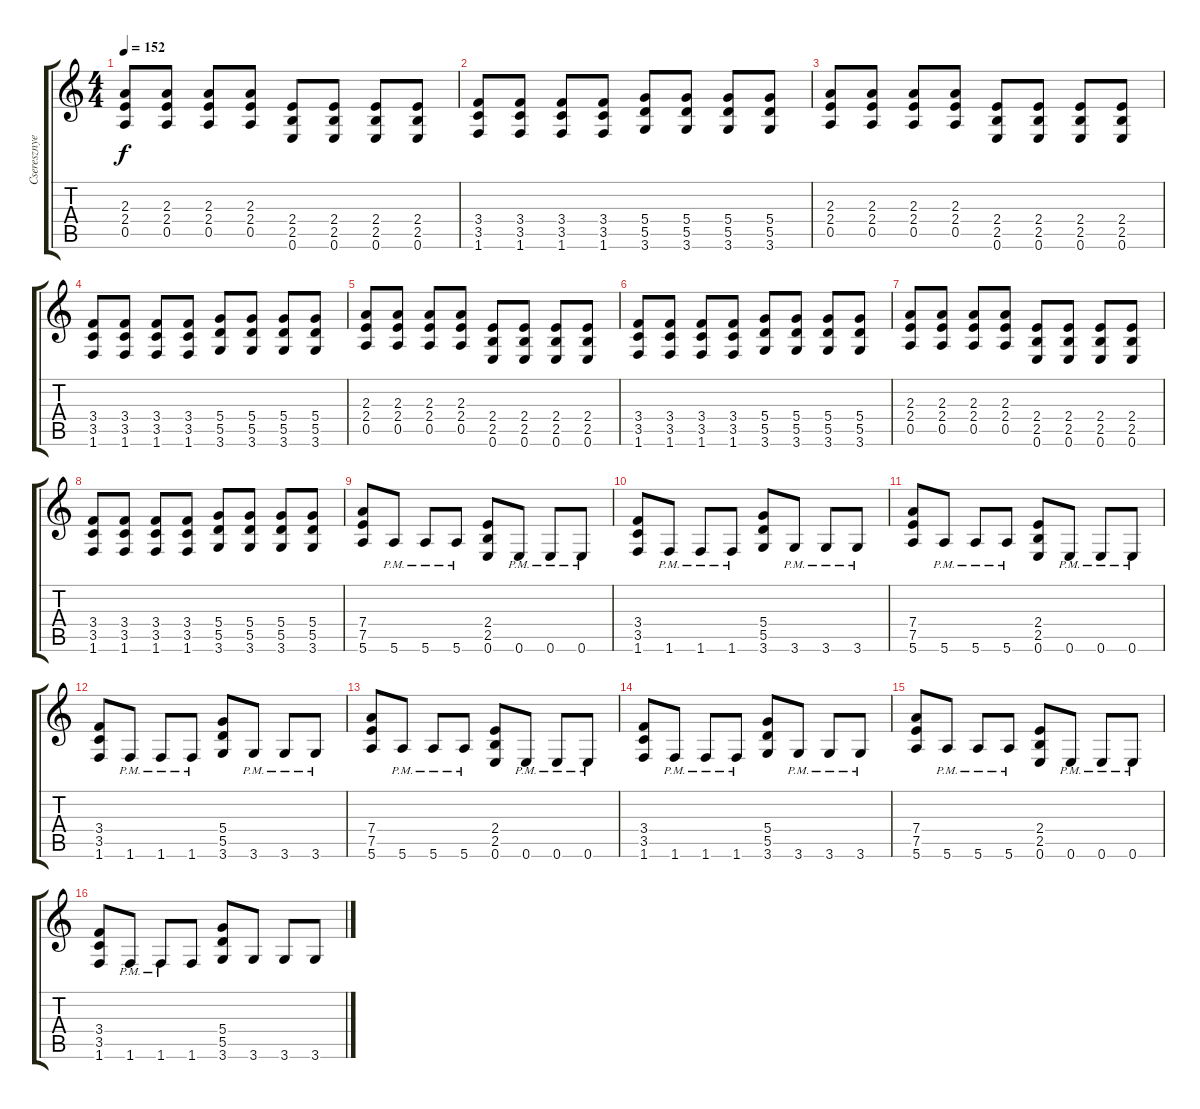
\track ("Cseresznye OverDrive " "Cseresznye") {instrument overdrivenguitar}
\staff {score tabs}
\tuning (E4 B3 G3 D3 A2 E2) {hide}
\ts (4 4)
\tempo 152
\clef g2
\ks c
(2.3 2.4 0.5).8{dy f} (2.3 2.4 0.5).8 (2.3 2.4 0.5).8 (2.3 2.4 0.5).8 (2.4 2.5 0.6).8 (2.4 2.5 0.6).8 (2.4 2.5 0.6).8 (2.4 2.5 0.6).8 |
(3.4 3.5 1.6).8 (3.4 3.5 1.6).8 (3.4 3.5 1.6).8 (3.4 3.5 1.6).8 (5.4 5.5 3.6).8 (5.4 5.5 3.6).8 (5.4 5.5 3.6).8 (5.4 5.5 3.6).8 |
(2.3 2.4 0.5).8 (2.3 2.4 0.5).8 (2.3 2.4 0.5).8 (2.3 2.4 0.5).8 (2.4 2.5 0.6).8 (2.4 2.5 0.6).8 (2.4 2.5 0.6).8 (2.4 2.5 0.6).8 |
(3.4 3.5 1.6).8 (3.4 3.5 1.6).8 (3.4 3.5 1.6).8 (3.4 3.5 1.6).8 (5.4 5.5 3.6).8 (5.4 5.5 3.6).8 (5.4 5.5 3.6).8 (5.4 5.5 3.6).8 |
(2.3 2.4 0.5).8 (2.3 2.4 0.5).8 (2.3 2.4 0.5).8 (2.3 2.4 0.5).8 (2.4 2.5 0.6).8 (2.4 2.5 0.6).8 (2.4 2.5 0.6).8 (2.4 2.5 0.6).8 |
(3.4 3.5 1.6).8 (3.4 3.5 1.6).8 (3.4 3.5 1.6).8 (3.4 3.5 1.6).8 (5.4 5.5 3.6).8 (5.4 5.5 3.6).8 (5.4 5.5 3.6).8 (5.4 5.5 3.6).8 |
(2.3 2.4 0.5).8 (2.3 2.4 0.5).8 (2.3 2.4 0.5).8 (2.3 2.4 0.5).8 (2.4 2.5 0.6).8 (2.4 2.5 0.6).8 (2.4 2.5 0.6).8 (2.4 2.5 0.6).8 |
(3.4 3.5 1.6).8 (3.4 3.5 1.6).8 (3.4 3.5 1.6).8 (3.4 3.5 1.6).8 (5.4 5.5 3.6).8 (5.4 5.5 3.6).8 (5.4 5.5 3.6).8 (5.4 5.5 3.6).8 |
(7.4 7.5 5.6).8 5.6{pm}.8 5.6{pm}.8 5.6{pm}.8 (2.4 2.5 0.6).8 0.6{pm}.8 0.6{pm}.8 0.6{pm}.8 |
(3.4 3.5 1.6).8 1.6{pm}.8 1.6{pm}.8 1.6{pm}.8 (5.4 5.5 3.6).8 3.6{pm}.8 3.6{pm}.8 3.6{pm}.8 |
(7.4 7.5 5.6).8 5.6{pm}.8 5.6{pm}.8 5.6{pm}.8 (2.4 2.5 0.6).8 0.6{pm}.8 0.6{pm}.8 0.6{pm}.8 |
(3.4 3.5 1.6).8 1.6{pm}.8 1.6{pm}.8 1.6{pm}.8 (5.4 5.5 3.6).8 3.6{pm}.8 3.6{pm}.8 3.6{pm}.8 |
(7.4 7.5 5.6).8 5.6{pm}.8 5.6{pm}.8 5.6{pm}.8 (2.4 2.5 0.6).8 0.6{pm}.8 0.6{pm}.8 0.6{pm}.8 |
(3.4 3.5 1.6).8 1.6{pm}.8 1.6{pm}.8 1.6{pm}.8 (5.4 5.5 3.6).8 3.6{pm}.8 3.6{pm}.8 3.6{pm}.8 |
(7.4 7.5 5.6).8 5.6{pm}.8 5.6{pm}.8 5.6{pm}.8 (2.4 2.5 0.6).8 0.6{pm}.8 0.6{pm}.8 0.6{pm}.8 |
(3.4 3.5 1.6).8 1.6{pm}.8 1.6{pm}.8 1.6.8 (5.4 5.5 3.6).8 3.6.8 3.6.8 3.6.8
